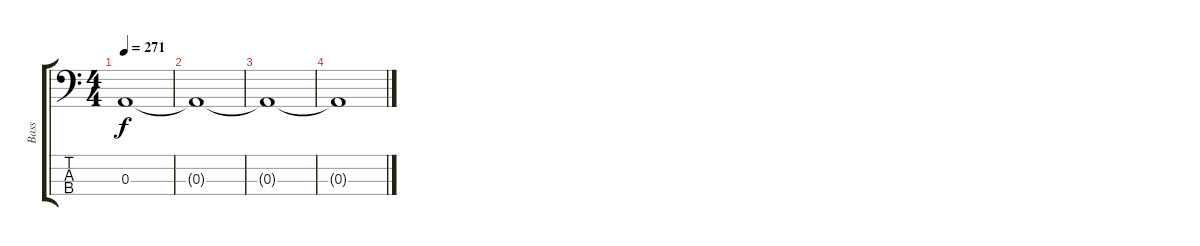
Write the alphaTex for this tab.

\track ("Bass" "Bass") {instrument electricbassfinger}
\staff {score tabs}
\tuning (G2 D2 A1 E1) {hide}
\ts (4 4)
\tempo 271
\clef f4
\ks c
0.3{t}.1{dy f} |
0.3{t}.1 |
0.3{t}.1 |
0.3{t}.1
